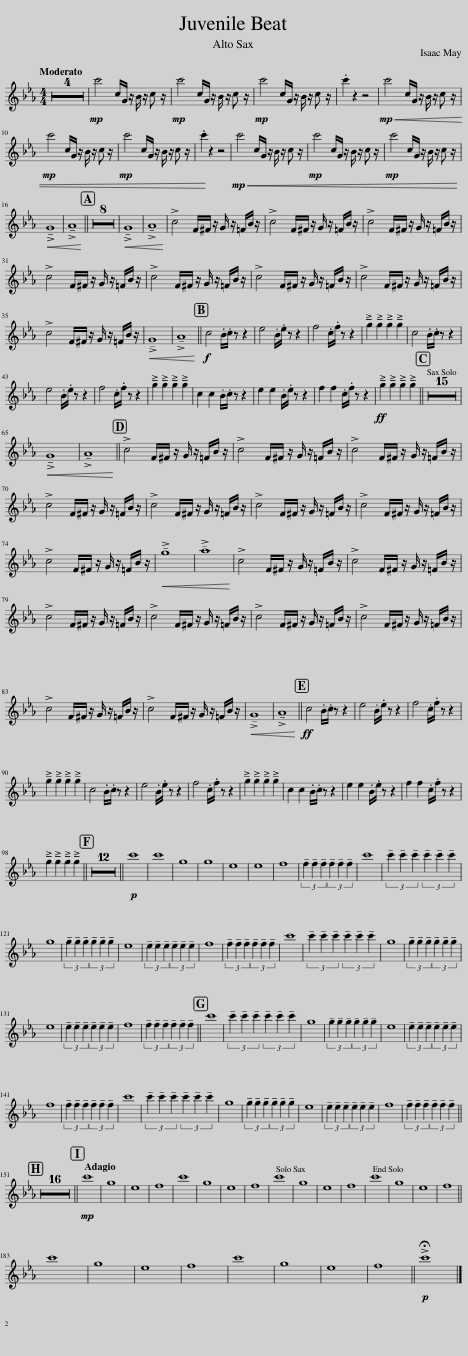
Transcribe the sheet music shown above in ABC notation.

X:1
L:1/8
Q:1/4=114
M:4/4
I:linebreak $
K:none
V:1 treble transpose=-9
V:1
[K:Eb] z8 | z8 | z8 | z8 |!mp! c'4 c/G/ z/ B/ z/ c z/ | %5
!mp! c'4 c/G/ z/ B/ z/ c z/ |!mp! c'4 c/G/ z/ B/ z/ c z/ | .c'2 z2 z4 |!mp!!<(! c'4 c/G/ z/ B/ z/ c z/ |$!mp! c'4 c/G/ z/ B/ z/ c z/ | %10
!mp! c'4 c/G/ z/ B/ z/ c z/ | .c'2!<)! z2 z4 |!mp!!<(! c'4 c/G/ z/ B/ z/ c z/ |!mp! c'4 c/G/ z/ B/ z/ c z/ |!mp! c'4 c/G/ z/ B/ z/ c z/!<)! |$ %15
!<(! !>!!tenuto!G8 | !>!!tenuto!A8!<)! || z8 | z8 | z8 | %20
 z8 | z8 | z8 | z8 | z8 | %25
!<(! !>!!tenuto!G8 | !>!!tenuto!A8!<)! | !>!c4 F/^F/ z/ G/ z/ =F/B/ z/ | !>!c4 F/^F/ z/ G/ z/ =F/B/ z/ | !>!c4 F/^F/ z/ G/ z/ =F/B/ z/ |$ %30
 !>!c4 F/^F/ z/ G/ z/ =F/B/ z/ | !>!c4 F/^F/ z/ G/ z/ =F/B/ z/ | !>!c4 F/^F/ z/ G/ z/ =F/B/ z/ | !>!c4 F/^F/ z/ G/ z/ =F/B/ z/ |$ !>!c4 F/^F/ z/ G/ z/ =F/B/ z/ | %35
!<(! !>!!tenuto!G8 | !>!!tenuto!A8!<)! ||!f! c4 .B/.c/ z z2 | e4 .B/.e/ z z2 | f4 .c/.f/ z z2 | %40
 g2 g2 g2 g2 | c4 .B/.c/ z z2 |$ e4 .B/.e/ z z2 | f4 .c/.f/ z z2 | g2 g2 g2 g2 | %45
 c2 c2 .B/.c/ z z2 | e2 e2 .B/.e/ z z2 | f2 f2 .c/.f/ z z2 |!ff! g2 g2 g2 g2 || z8 | %50
 z8 | z8 | z8 | z8 | z8 | %55
 z8 | z8 | z8 | z8 | z8 | %60
 z8 | z8 | z8 | z8 |$!<(! !>!!tenuto!G8 | %65
 !>!!tenuto!A8!<)! || !>!c4 F/^F/ z/ G/ z/ =F/B/ z/ | !>!c4 F/^F/ z/ G/ z/ =F/B/ z/ | !>!c4 F/^F/ z/ G/ z/ =F/B/ z/ |$ !>!c4 F/^F/ z/ G/ z/ =F/B/ z/ | %70
 !>!c4 F/^F/ z/ G/ z/ =F/B/ z/ | !>!c4 F/^F/ z/ G/ z/ =F/B/ z/ | !>!c4 F/^F/ z/ G/ z/ =F/B/ z/ |$ !>!c4 F/^F/ z/ G/ z/ =F/B/ z/ |!<(! !>!!tenuto!g8 | %75
 !>!!tenuto!a8!<)! | !>!c4 F/^F/ z/ G/ z/ =F/B/ z/ | !>!c4 F/^F/ z/ G/ z/ =F/B/ z/ |$ !>!c4 F/^F/ z/ G/ z/ =F/B/ z/ | !>!c4 F/^F/ z/ G/ z/ =F/B/ z/ | %80
 !>!c4 F/^F/ z/ G/ z/ =F/B/ z/ | !>!c4 F/^F/ z/ G/ z/ =F/B/ z/ |$ !>!c4 F/^F/ z/ G/ z/ =F/B/ z/ | !>!c4 F/^F/ z/ G/ z/ =F/B/ z/ |!<(! !>!!tenuto!G8 | %85
 !>!!tenuto!A8!<)! ||!ff! c4 .B/.c/ z z2 | e4 .B/.e/ z z2 | f4 .c/.f/ z z2 |$ g2 g2 g2 g2 | %90
 c4 .B/.c/ z z2 | e4 .B/.e/ z z2 | f4 .c/.f/ z z2 | g2 g2 g2 g2 | c2 c2 .B/.c/ z z2 | %95
 e2 e2 .B/.e/ z z2 | f2 f2 .c/.f/ z z2 |$ g2 g2 g2 g2 || z8 | z8 | %100
 z8 | z8 | z8 | z8 | z8 | %105
 z8 | z8 | z8 | z8 | z8 || %110
!p! c'8 | c'8 | g8 | g8 | e8 | %115
 e8 | f8 | (3!tenuto!f2 !tenuto!f2 !tenuto!f2 (3!tenuto!f2 !tenuto!f2 !tenuto!f2 | c'8 | (3!tenuto!c'2 !tenuto!c'2 !tenuto!c'2 (3!tenuto!c'2 !tenuto!c'2 !tenuto!c'2 |$ %120
 g8 | (3!tenuto!g2 !tenuto!g2 !tenuto!g2 (3!tenuto!g2 !tenuto!g2 !tenuto!g2 | e8 | (3!tenuto!e2 !tenuto!e2 !tenuto!e2 (3!tenuto!e2 !tenuto!e2 !tenuto!e2 | f8 | %125
 (3!tenuto!f2 !tenuto!f2 !tenuto!f2 (3!tenuto!f2 !tenuto!f2 !tenuto!f2 | c'8 | (3!tenuto!c'2 !tenuto!c'2 !tenuto!c'2 (3!tenuto!c'2 !tenuto!c'2 !tenuto!c'2 | g8 | (3!tenuto!g2 !tenuto!g2 !tenuto!g2 (3!tenuto!g2 !tenuto!g2 !tenuto!g2 |$ %130
 e8 | (3!tenuto!e2 !tenuto!e2 !tenuto!e2 (3!tenuto!e2 !tenuto!e2 !tenuto!e2 | f8 | (3!tenuto!f2 !tenuto!f2 !tenuto!f2 (3!tenuto!f2 !tenuto!f2 !tenuto!f2 || c'8 | %135
 (3!tenuto!c'2 !tenuto!c'2 !tenuto!c'2 (3!tenuto!c'2 !tenuto!c'2 !tenuto!c'2 | g8 | (3!tenuto!g2 !tenuto!g2 !tenuto!g2 (3!tenuto!g2 !tenuto!g2 !tenuto!g2 | e8 | (3!tenuto!e2 !tenuto!e2 !tenuto!e2 (3!tenuto!e2 !tenuto!e2 !tenuto!e2 |$ %140
 f8 | (3!tenuto!f2 !tenuto!f2 !tenuto!f2 (3!tenuto!f2 !tenuto!f2 !tenuto!f2 | c'8 | (3!tenuto!c'2 !tenuto!c'2 !tenuto!c'2 (3!tenuto!c'2 !tenuto!c'2 !tenuto!c'2 | g8 | %145
 (3!tenuto!g2 !tenuto!g2 !tenuto!g2 (3!tenuto!g2 !tenuto!g2 !tenuto!g2 | e8 | (3!tenuto!e2 !tenuto!e2 !tenuto!e2 (3!tenuto!e2 !tenuto!e2 !tenuto!e2 | f8 | (3!tenuto!f2 !tenuto!f2 !tenuto!f2 (3!tenuto!f2 !tenuto!f2 !tenuto!f2 ||$ %150
 z8 | z8 | z8 | z8 | z8 | %155
 z8 | z8 | z8 | z8 | z8 | %160
 z8 | z8 | z8 | z8 | z8 | %165
 z8 ||[Q:1/4=71]!mp! c'8 | g8 | e8 | f8 | %170
 c'8 | g8 | e8 | f8 | c'8 | %175
 g8 | e8 | f8 | c'8 | g8 | %180
 e8 | f8 ||$ c'8 | g8 | e8 | %185
 f8 | c'8 | g8 | e8 | f8 || %190
!p! !>!!fermata!c'8 |] %191
